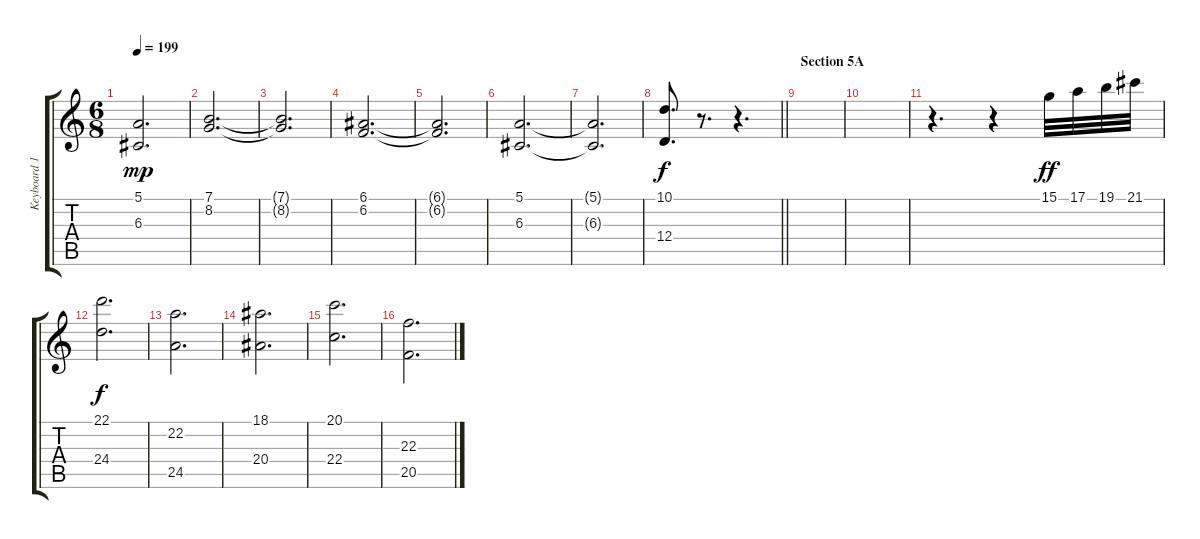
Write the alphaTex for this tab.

\track ("Keyboard 1" "Keyboard 1") {instrument stringensemble1}
\staff {score tabs}
\tuning (E4 B3 G3 D3 A2 E2) {hide}
\ts (6 8)
\tempo 199
\clef g2
\ks c
(5.1{t} 6.3{t}).2{d dy mp} |
(7.1 8.2).2{d} |
(7.1{t} 8.2{t}).2{d} |
(6.1 6.2).2{d} |
(6.1{t} 6.2{t}).2{d} |
(5.1 6.3).2{d} |
(5.1{t} 6.3{t}).2{d} |
\barLineRight lightlight
(10.1 12.4).8{d dy f} r.8{d} r.4{d} |
\section ("" "Section 5A")
|
|
r.4{d} r.4 15.1.32{dy ff} 17.1.32 19.1.32 21.1.32 |
(22.1 24.4).2{d dy f} |
(22.2 24.5).2{d} |
(18.1 20.4).2{d} |
(20.1 22.4).2{d} |
(22.3 20.5).2{d}
